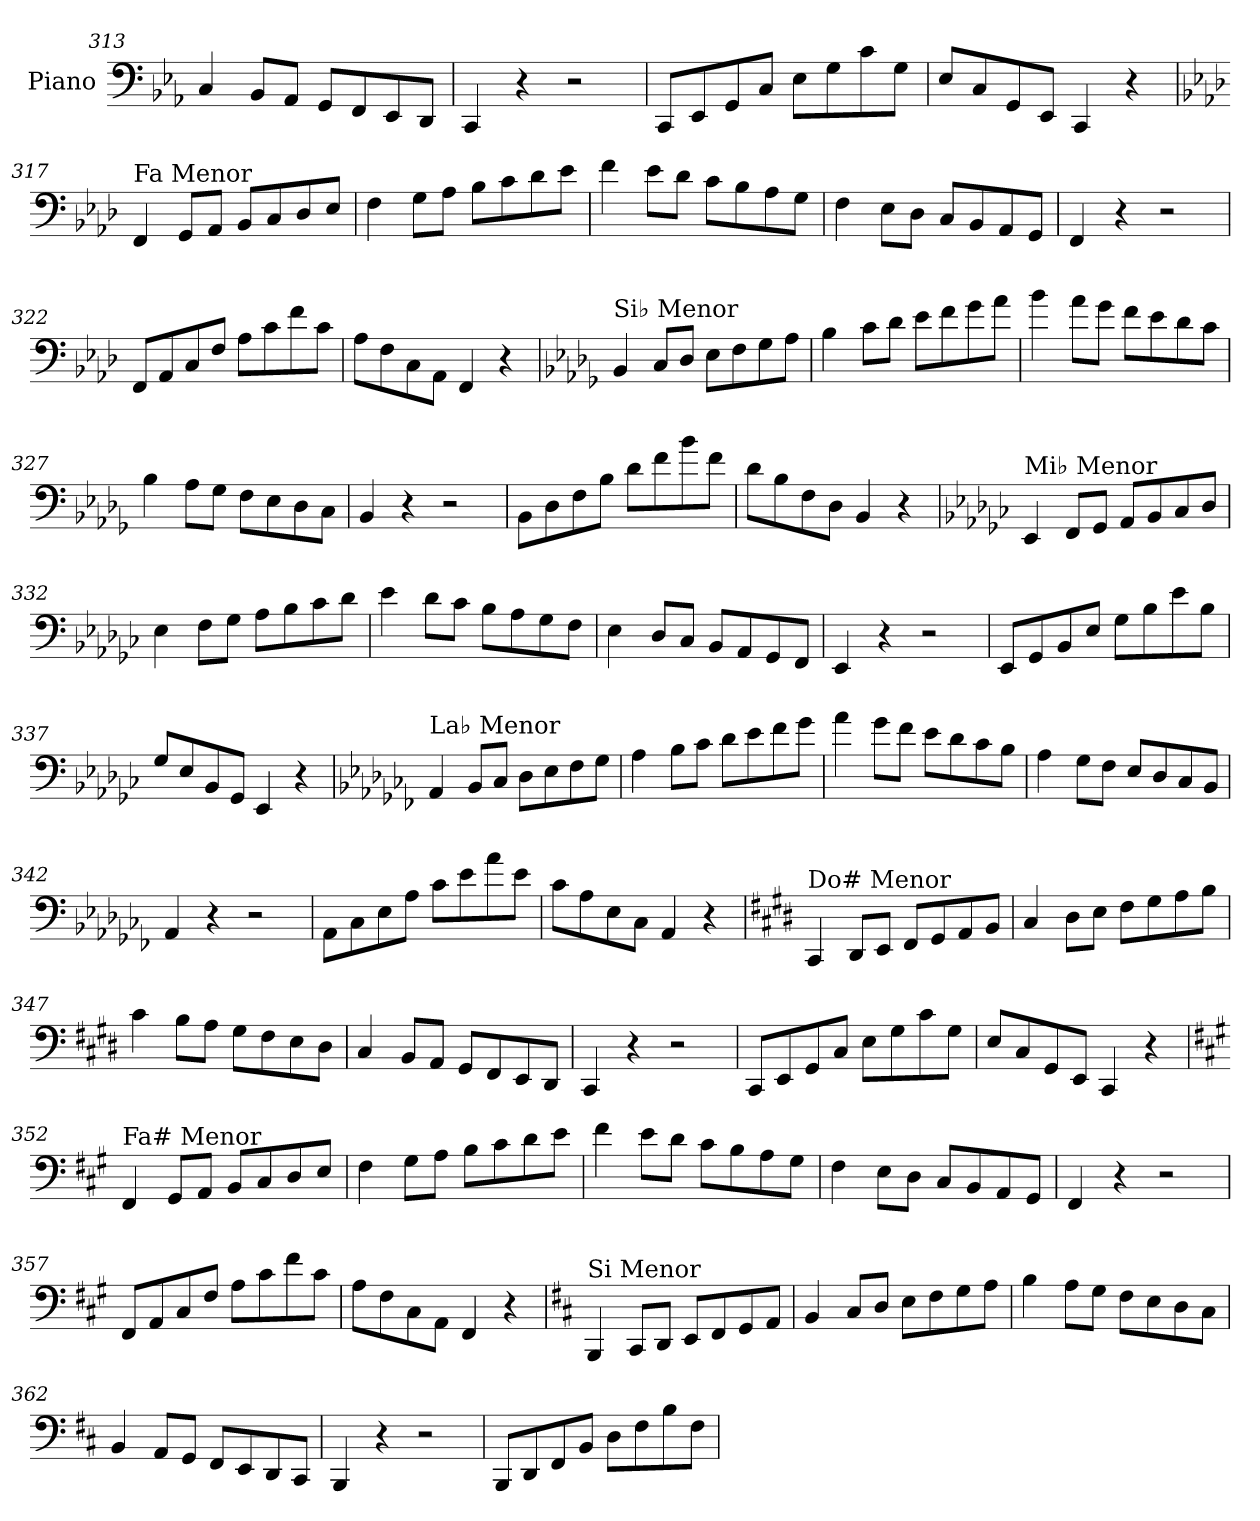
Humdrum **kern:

**kern
*part1
*staff1
*I"Piano
*I'Pno.
*clefF4
*k[b-e-a-]
=313
4C/
8BB-/L
8AA-/J
8GG/L
8FF/
8EE-/
8DD/J
=314
4CC/
4r
2r
=315
8CC/L
8EE-/
8GG/
8C/J
8E-\L
8G\
8c\
8G\J
=316
8E-/L
8C/
8GG/
8EE-/J
4CC/
4r
!!LO:LB:g=z
=317
*k[b-e-a-d-]
!LO:TX:a:t=Fa Menor
4FF/
8GG/L
8AA-/J
8BB-/L
8C/
8D-/
8E-/J
=318
4F\
8G\L
8A-\J
8B-\L
8c\
8d-\
8e-\J
=319
4f\
8e-\L
8d-\J
8c\L
8B-\
8A-\
8G\J
=320
4F\
8E-\L
8D-\J
8C/L
8BB-/
8AA-/
8GG/J
=321
4FF/
4r
2r
=322
8FF/L
8AA-/
8C/
8F/J
8A-\L
8c\
8f\
8c\J
=323
8A-\L
8F\
8C\
8AA-\J
4FF/
4r
!!LO:LB:g=z
=324
*k[b-e-a-d-g-]
!LO:TX:a:t=Si♭ Menor
4BB-/
8C/L
8D-/J
8E-\L
8F\
8G-\
8A-\J
=325
4B-\
8c\L
8d-\J
8e-\L
8f\
8g-\
8a-\J
=326
4b-\
8a-\L
8g-\J
8f\L
8e-\
8d-\
8c\J
=327
4B-\
8A-\L
8G-\J
8F\L
8E-\
8D-\
8C\J
=328
4BB-/
4r
2r
=329
8BB-\L
8D-\
8F\
8B-\J
8d-\L
8f\
8b-\
8f\J
=330
8d-\L
8B-\
8F\
8D-\J
4BB-/
4r
!!LO:LB:g=z
=331
*k[b-e-a-d-g-c-]
!LO:TX:a:t=Mi♭ Menor
4EE-/
8FF/L
8GG-/J
8AA-/L
8BB-/
8C-/
8D-/J
=332
4E-\
8F\L
8G-\J
8A-\L
8B-\
8c-\
8d-\J
=333
4e-\
8d-\L
8c-\J
8B-\L
8A-\
8G-\
8F\J
=334
4E-\
8D-/L
8C-/J
8BB-/L
8AA-/
8GG-/
8FF/J
=335
4EE-/
4r
2r
=336
8EE-/L
8GG-/
8BB-/
8E-/J
8G-\L
8B-\
8e-\
8B-\J
=337
8G-/L
8E-/
8BB-/
8GG-/J
4EE-/
4r
!!LO:LB:g=z
=338
*k[b-e-a-d-g-c-f-]
!LO:TX:a:t=La♭ Menor
4AA-/
8BB-/L
8C-/J
8D-\L
8E-\
8F-\
8G-\J
=339
4A-\
8B-\L
8c-\J
8d-\L
8e-\
8f-\
8g-\J
=340
4a-\
8g-\L
8f-\J
8e-\L
8d-\
8c-\
8B-\J
=341
4A-\
8G-\L
8F-\J
8E-/L
8D-/
8C-/
8BB-/J
=342
4AA-/
4r
2r
=343
8AA-\L
8C-\
8E-\
8A-\J
8c-\L
8e-\
8a-\
8e-\J
=344
8c-\L
8A-\
8E-\
8C-\J
4AA-/
4r
!!LO:LB:g=z
=345
*k[f#c#g#d#]
!LO:TX:a:t=Do# Menor
4CC#/
8DD#/L
8EE/J
8FF#/L
8GG#/
8AA/
8BB/J
=346
4C#/
8D#\L
8E\J
8F#\L
8G#\
8A\
8B\J
=347
4c#\
8B\L
8A\J
8G#\L
8F#\
8E\
8D#\J
=348
4C#/
8BB/L
8AA/J
8GG#/L
8FF#/
8EE/
8DD#/J
=349
4CC#/
4r
2r
=350
8CC#/L
8EE/
8GG#/
8C#/J
8E\L
8G#\
8c#\
8G#\J
=351
8E/L
8C#/
8GG#/
8EE/J
4CC#/
4r
!!LO:LB:g=z
=352
*k[f#c#g#]
!LO:TX:a:t=Fa# Menor
4FF#/
8GG#/L
8AA/J
8BB/L
8C#/
8D/
8E/J
=353
4F#\
8G#\L
8A\J
8B\L
8c#\
8d\
8e\J
=354
4f#\
8e\L
8d\J
8c#\L
8B\
8A\
8G#\J
=355
4F#\
8E\L
8D\J
8C#/L
8BB/
8AA/
8GG#/J
=356
4FF#/
4r
2r
=357
8FF#/L
8AA/
8C#/
8F#/J
8A\L
8c#\
8f#\
8c#\J
=358
8A\L
8F#\
8C#\
8AA\J
4FF#/
4r
!!LO:LB:g=z
=359
*k[f#c#]
!LO:TX:a:t=Si Menor
4BBB/
8CC#/L
8DD/J
8EE/L
8FF#/
8GG/
8AA/J
=360
4BB/
8C#/L
8D/J
8E\L
8F#\
8G\
8A\J
=361
4B\
8A\L
8G\J
8F#\L
8E\
8D\
8C#\J
=362
4BB/
8AA/L
8GG/J
8FF#/L
8EE/
8DD/
8CC#/J
=363
4BBB/
4r
2r
=364
8BBB/L
8DD/
8FF#/
8BB/J
8D\L
8F#\
8B\
8F#\J
=
*-
